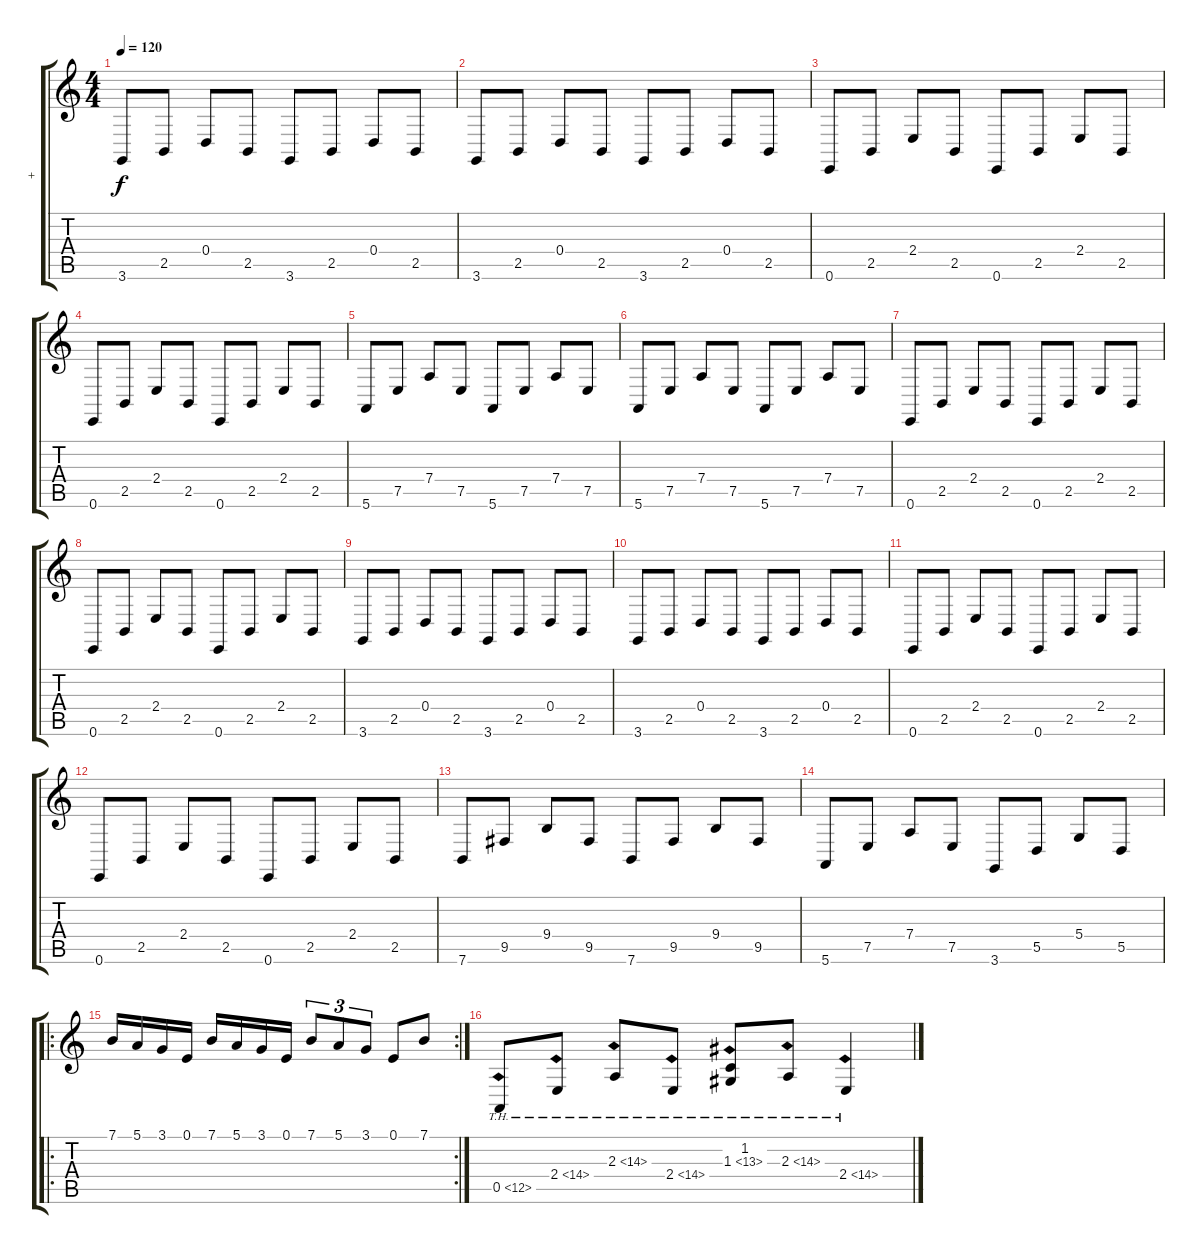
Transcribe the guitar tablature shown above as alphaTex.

\track ("+" "+") {instrument orchestralharp}
\staff {score tabs}
\tuning (E4 B3 G3 D3 A2 E2) {hide}
\ts (4 4)
\tempo 120
\clef g2
\ks c
3.6.8{dy f} 2.5.8 0.4.8 2.5.8 3.6.8 2.5.8 0.4.8 2.5.8 |
3.6.8 2.5.8 0.4.8 2.5.8 3.6.8 2.5.8 0.4.8 2.5.8 |
0.6.8 2.5.8 2.4.8 2.5.8 0.6.8 2.5.8 2.4.8 2.5.8 |
0.6.8 2.5.8 2.4.8 2.5.8 0.6.8 2.5.8 2.4.8 2.5.8 |
5.6.8 7.5.8 7.4.8 7.5.8 5.6.8 7.5.8 7.4.8 7.5.8 |
5.6.8 7.5.8 7.4.8 7.5.8 5.6.8 7.5.8 7.4.8 7.5.8 |
0.6.8 2.5.8 2.4.8 2.5.8 0.6.8 2.5.8 2.4.8 2.5.8 |
0.6.8 2.5.8 2.4.8 2.5.8 0.6.8 2.5.8 2.4.8 2.5.8 |
3.6.8 2.5.8 0.4.8 2.5.8 3.6.8 2.5.8 0.4.8 2.5.8 |
3.6.8 2.5.8 0.4.8 2.5.8 3.6.8 2.5.8 0.4.8 2.5.8 |
0.6.8 2.5.8 2.4.8 2.5.8 0.6.8 2.5.8 2.4.8 2.5.8 |
0.6.8 2.5.8 2.4.8 2.5.8 0.6.8 2.5.8 2.4.8 2.5.8 |
7.6.8 9.5.8 9.4.8 9.5.8 7.6.8 9.5.8 9.4.8 9.5.8 |
5.6.8 7.5.8 7.4.8 7.5.8 3.6.8 5.5.8 5.4.8 5.5.8 |
\ro
\rc 2
7.1.16{volume 10 balance 8 instrument orchestralharp} 5.1.16 3.1.16 0.1.16 7.1.16 5.1.16 3.1.16 0.1.16 7.1.8{tu (3 2)} 5.1.8{tu (3 2)} 3.1.8{tu (3 2)} 0.1.8 7.1.8 |
0.5{th 12}.8 2.4{th 12}.8 2.3{th 12}.8 2.4{th 12}.8 (1.2 1.3{th 12}).8 2.3{th 12}.8 2.4{th 12}.4
